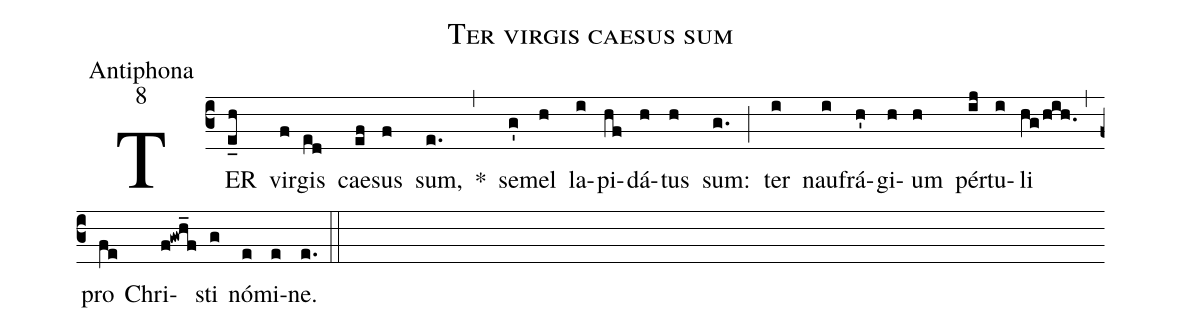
name:Ter virgis caesus sum;
office-part:Antiphona;
mode:8;
%%
(c3) TER(e_h) vir(f)gis(ed) cae(ef)sus(f) sum,(e.) *(,) se(g')mel(h) la(i)pi(hf)dá(h)tus(h) sum:(g.) (;) ter(i) nau(i)frá(h')gi(h)um(h) pér(ij)tu(i)li(hg/hih.) (,) pro(fe) Chri(f!gwh_f)sti(g) nó(e)mi(e)ne.(e.) (::)
